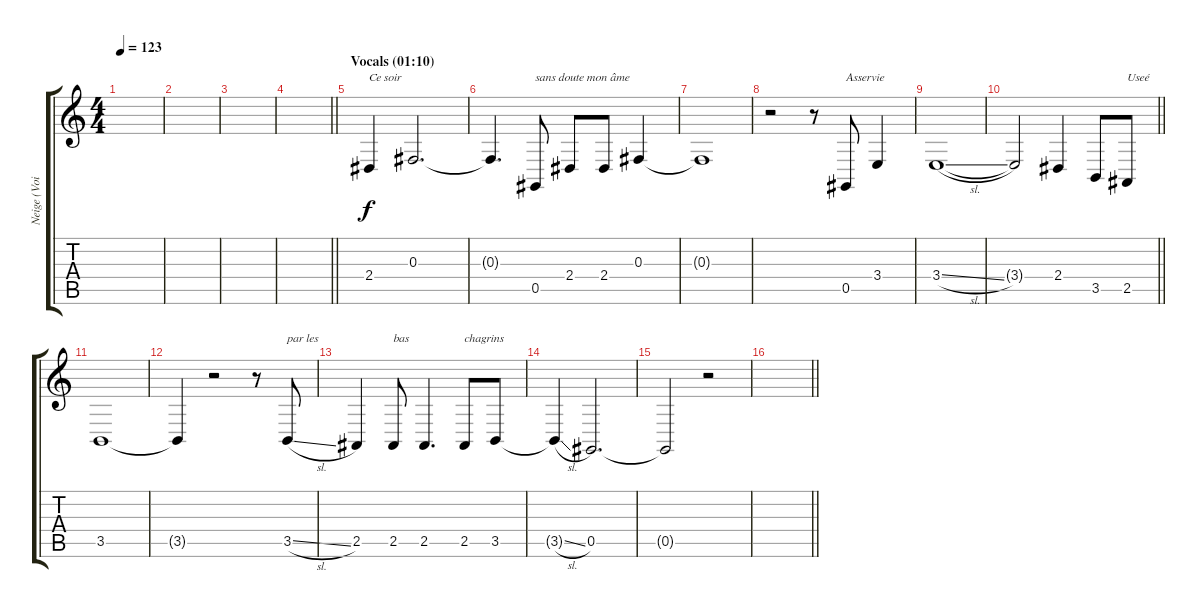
\track ("Neige (Voice)" "Neige (Voi") {instrument lead2sawtooth}
\staff {score tabs}
\tuning (Eb4 Bb3 Gb3 Db3 Ab2 Eb2) {hide}
\ts (4 4)
\tempo 123
\clef g2
\ks c
|
|
|
\barLineRight lightlight
|
\section ("" "Vocals (01:10)")
2.4.4{txt "Ce soir"} 0.3.2{d} |
0.3{t}.4{d} 0.5.8{txt "sans doute mon âme"} 2.4.8 2.4.8 0.3.4 |
0.3{t}.1 |
r.2 r.8 0.5.8{txt "Asservie"} 3.4.4 |
3.4{sl}.1 |
\barLineRight lightlight
3.4{t}.2 2.4.4 3.5.8 2.5.8{txt "Useé"} |
3.5.1 |
3.5{t}.4 r.2 r.8 3.5{sl}.8{txt "par les"} |
2.5.4 2.5.8{txt "bas"} 2.5.4{d} 2.5.8{txt "chagrins"} 3.5.8 |
3.5{sl t}.4 0.5.2{d} |
0.5{t}.2 r.2 |
\barLineRight lightlight
